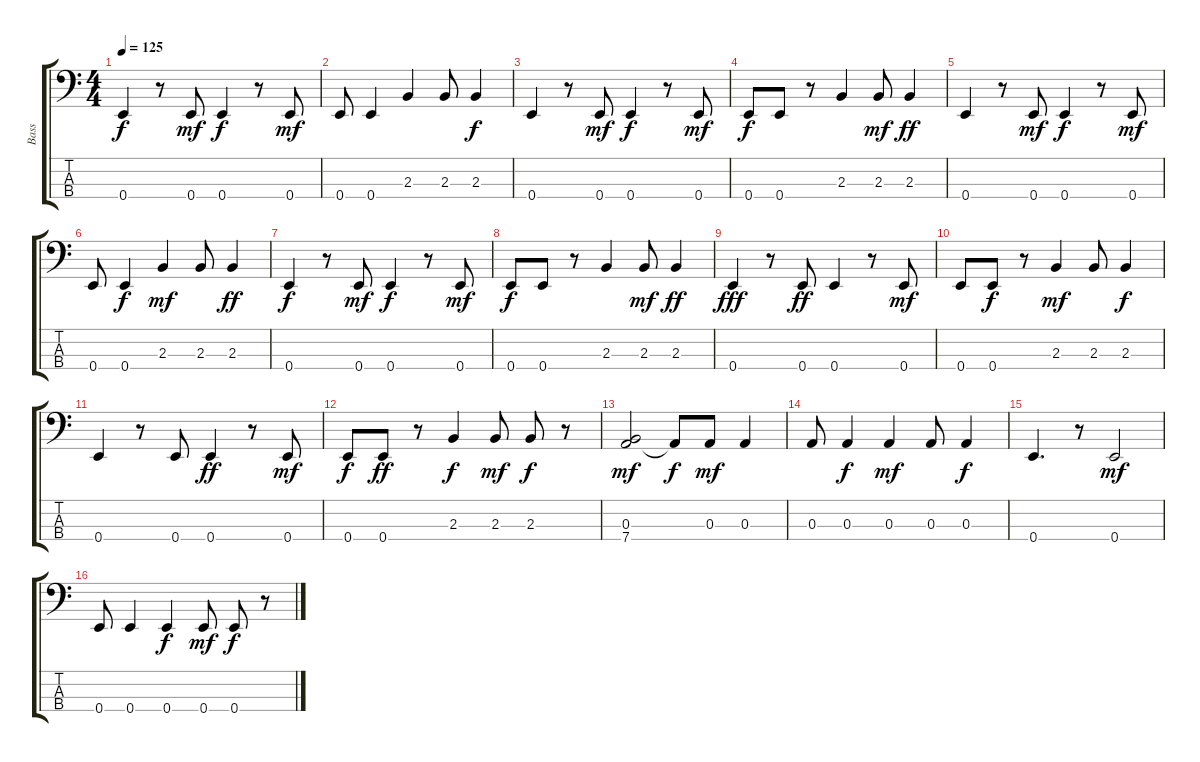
\track ("Bass" "Bass") {instrument fretlessbass}
\staff {score tabs}
\tuning (G2 D2 A1 E1) {hide}
\ts (4 4)
\tempo 125
\clef f4
\ks c
0.4.4{dy f} r.8 0.4.8{dy mf} 0.4.4{dy f} r.8 0.4.8{dy mf} |
0.4.8 0.4.4 2.3.4 2.3.8 2.3.4{dy f} |
0.4.4 r.8 0.4.8{dy mf} 0.4.4{dy f} r.8 0.4.8{dy mf} |
0.4.8{dy f} 0.4.8 r.8 2.3.4 2.3.8{dy mf} 2.3.4{dy ff} |
0.4.4 r.8 0.4.8{dy mf} 0.4.4{dy f} r.8 0.4.8{dy mf} |
0.4.8 0.4.4{dy f} 2.3.4{dy mf} 2.3.8 2.3.4{dy ff} |
0.4.4{dy f} r.8 0.4.8{dy mf} 0.4.4{dy f} r.8 0.4.8{dy mf} |
0.4.8{dy f} 0.4.8 r.8 2.3.4 2.3.8{dy mf} 2.3.4{dy ff} |
0.4.4{dy fff} r.8 0.4.8{dy ff} 0.4.4 r.8 0.4.8{dy mf} |
0.4.8 0.4.8{dy f} r.8 2.3.4{dy mf} 2.3.8 2.3.4{dy f} |
0.4.4 r.8 0.4.8 0.4.4{dy ff} r.8 0.4.8{dy mf} |
0.4.8{dy f} 0.4.8{dy ff} r.8 2.3.4{dy f} 2.3.8{dy mf} 2.3.8{dy f} r.8 |
(0.3 7.4).2{dy mf} 0.3{t}.8{dy f} 0.3.8{dy mf} 0.3.4 |
0.3.8 0.3.4{dy f} 0.3.4{dy mf} 0.3.8 0.3.4{dy f} |
0.4.4{d} r.8 0.4.2{dy mf} |
0.4.8 0.4.4 0.4.4{dy f} 0.4.8{dy mf} 0.4.8{dy f} r.8
